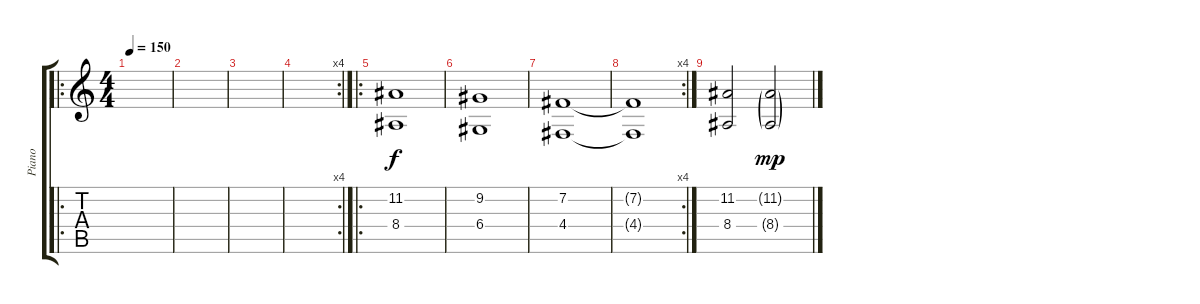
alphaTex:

\track ("Piano" "Piano") {instrument acousticgrandpiano}
\staff {score tabs}
\tuning (E4 B3 G3 D3 A2 D2) {hide}
\ro
\ts (4 4)
\tempo 150
\clef g2
\ks c
|
|
|
\rc 4
|
\ro
(11.2 8.4).1 |
(9.2 6.4).1 |
(7.2 4.4).1 |
\rc 4
(7.2{t} 4.4{t}).1 |
(11.2 8.4).2 (11.2{g} 8.4{g}).2{dy mp}
